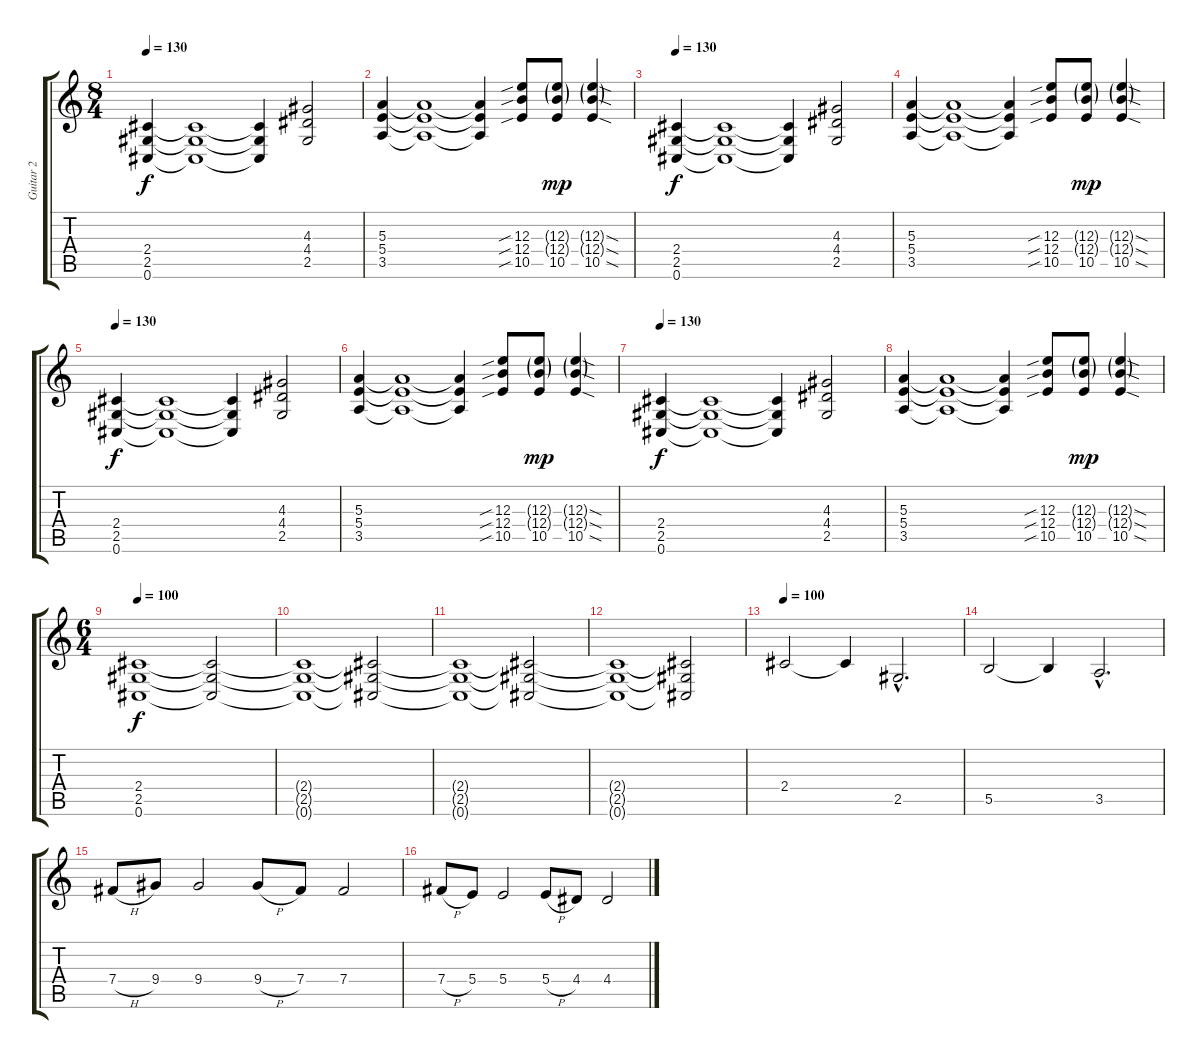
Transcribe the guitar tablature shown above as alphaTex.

\track ("Guitar 2" "Guitar 2") {instrument distortionguitar}
\staff {score tabs}
\tuning (Db4 Ab3 E3 B2 Gb2 Db2) {hide}
\ts (8 4)
\tempo 130
\clef g2
\ks c
(2.4 2.5 0.6).4{dy f instrument distortionguitar} (2.4{t} 2.5{t} 0.6{t}).1 (2.4{t} 2.5{t} 0.6{t}).4 (4.3 4.4 2.5).2 |
(5.3 5.4 3.5).4 (5.3{t} 5.4{t} 3.5{t}).1 (5.3{t} 5.4{t} 3.5{t}).4 (12.3{sib} 12.4{sib} 10.5{sib}).8 (12.3{g} 12.4{g} 10.5).8{dy mp} (12.3{sod g} 12.4{sod g} 10.5{sod}).4 |
\tempo 130
(2.4 2.5 0.6).4{dy f} (2.4{t} 2.5{t} 0.6{t}).1 (2.4{t} 2.5{t} 0.6{t}).4 (4.3 4.4 2.5).2 |
(5.3 5.4 3.5).4 (5.3{t} 5.4{t} 3.5{t}).1 (5.3{t} 5.4{t} 3.5{t}).4 (12.3{sib} 12.4{sib} 10.5{sib}).8 (12.3{g} 12.4{g} 10.5).8{dy mp} (12.3{sod g} 12.4{sod g} 10.5{sod}).4 |
\tempo 130
(2.4 2.5 0.6).4{dy f} (2.4{t} 2.5{t} 0.6{t}).1 (2.4{t} 2.5{t} 0.6{t}).4 (4.3 4.4 2.5).2 |
(5.3 5.4 3.5).4 (5.3{t} 5.4{t} 3.5{t}).1 (5.3{t} 5.4{t} 3.5{t}).4 (12.3{sib} 12.4{sib} 10.5{sib}).8 (12.3{g} 12.4{g} 10.5).8{dy mp} (12.3{sod g} 12.4{sod g} 10.5{sod}).4 |
\tempo 130
(2.4 2.5 0.6).4{dy f} (2.4{t} 2.5{t} 0.6{t}).1 (2.4{t} 2.5{t} 0.6{t}).4 (4.3 4.4 2.5).2 |
(5.3 5.4 3.5).4 (5.3{t} 5.4{t} 3.5{t}).1 (5.3{t} 5.4{t} 3.5{t}).4 (12.3{sib} 12.4{sib} 10.5{sib}).8 (12.3{g} 12.4{g} 10.5).8{dy mp} (12.3{sod g} 12.4{sod g} 10.5{sod}).4 |
\ts (6 4)
\tempo 100
(2.4 2.5 0.6).1{dy f volume 10} (2.4{t} 2.5{t} 0.6{t}).2 |
(2.4{t} 2.5{t} 0.6{t}).1 (2.4{t} 2.5{t} 0.6{t}).2 |
(2.4{t} 2.5{t} 0.6{t}).1 (2.4{t} 2.5{t} 0.6{t}).2 |
(2.4{t} 2.5{t} 0.6{t}).1 (2.4{t} 2.5{t} 0.6{t}).2 |
\tempo 100
2.4.2{volume 16} 2.4{t}.4 2.5{hac}.2{d} |
5.5.2 5.5{t}.4 3.5{hac}.2{d} |
7.4{h}.8 9.4.8 9.4.2 9.4{h}.8 7.4.8 7.4.2 |
7.4{h}.8 5.4.8 5.4.2 5.4{h}.8 4.4.8 4.4.2
